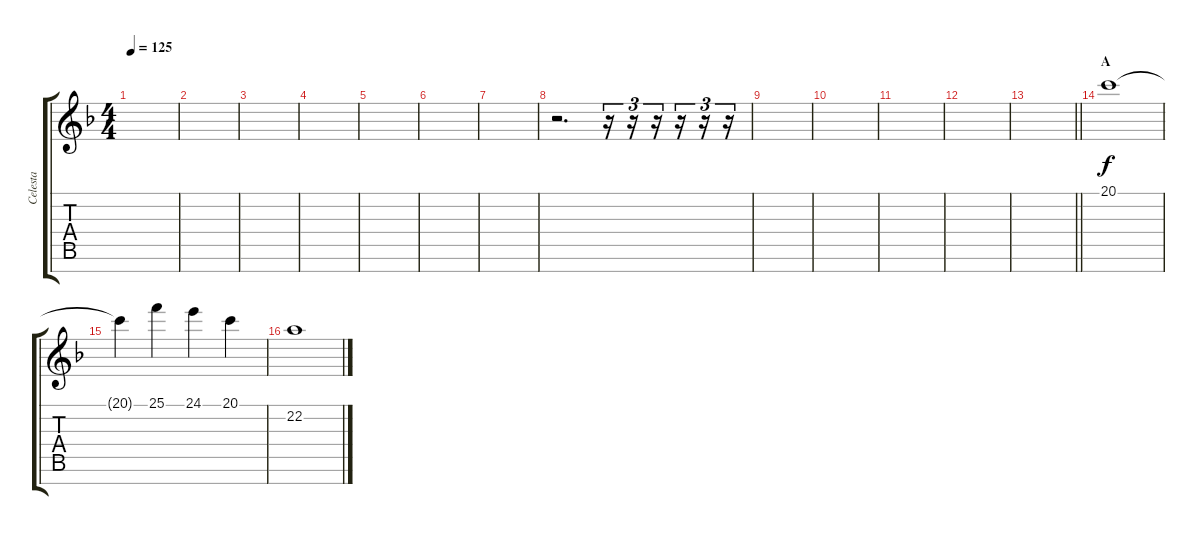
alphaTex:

\track ("Celesta" "Celesta") {instrument vibraphone}
\staff {score tabs}
\tuning (E4 B3 G3 D3 A2 E2 B1) {hide}
\ts (4 4)
\tempo 125
\clef g2
\ks f
|
|
|
|
|
|
|
r.2{d} r.16{tu (3 2)} r.16{tu (3 2)} r.16{tu (3 2)} r.16{tu (3 2)} r.16{tu (3 2)} r.16{tu (3 2)} |
|
|
|
|
\barLineRight lightlight
|
\section ("" "A")
20.1.1 |
20.1{t}.4 25.1.4 24.1.4 20.1.4 |
22.2.1
